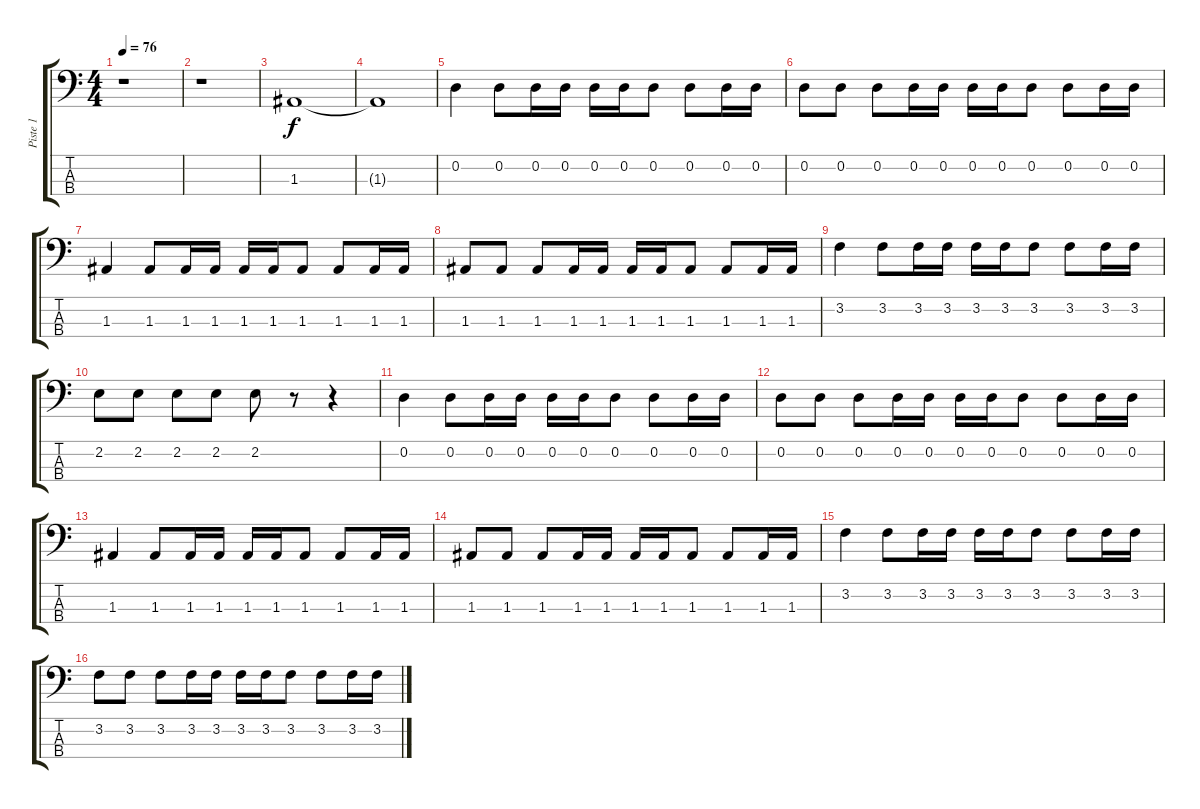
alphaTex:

\track ("Piste 1" "Piste 1") {instrument acousticbass}
\staff {score tabs}
\tuning (G2 D2 A1 E1) {hide}
\ts (4 4)
\tempo 76
\clef f4
\ks c
r.1{dy f instrument acousticbass} |
r.1 |
1.3.1 |
1.3{t}.1 |
0.2.4 0.2.8 0.2.16 0.2.16 0.2.16 0.2.16 0.2.8 0.2.8 0.2.16 0.2.16 |
0.2.8 0.2.8 0.2.8 0.2.16 0.2.16 0.2.16 0.2.16 0.2.8 0.2.8 0.2.16 0.2.16 |
1.3.4 1.3.8 1.3.16 1.3.16 1.3.16 1.3.16 1.3.8 1.3.8 1.3.16 1.3.16 |
1.3.8 1.3.8 1.3.8 1.3.16 1.3.16 1.3.16 1.3.16 1.3.8 1.3.8 1.3.16 1.3.16 |
3.2.4 3.2.8 3.2.16 3.2.16 3.2.16 3.2.16 3.2.8 3.2.8 3.2.16 3.2.16 |
2.2.8 2.2.8 2.2.8 2.2.8 2.2.8 r.8 r.4 |
0.2.4 0.2.8 0.2.16 0.2.16 0.2.16 0.2.16 0.2.8 0.2.8 0.2.16 0.2.16 |
0.2.8 0.2.8 0.2.8 0.2.16 0.2.16 0.2.16 0.2.16 0.2.8 0.2.8 0.2.16 0.2.16 |
1.3.4 1.3.8 1.3.16 1.3.16 1.3.16 1.3.16 1.3.8 1.3.8 1.3.16 1.3.16 |
1.3.8 1.3.8 1.3.8 1.3.16 1.3.16 1.3.16 1.3.16 1.3.8 1.3.8 1.3.16 1.3.16 |
3.2.4 3.2.8 3.2.16 3.2.16 3.2.16 3.2.16 3.2.8 3.2.8 3.2.16 3.2.16 |
3.2.8 3.2.8 3.2.8 3.2.16 3.2.16 3.2.16 3.2.16 3.2.8 3.2.8 3.2.16 3.2.16
